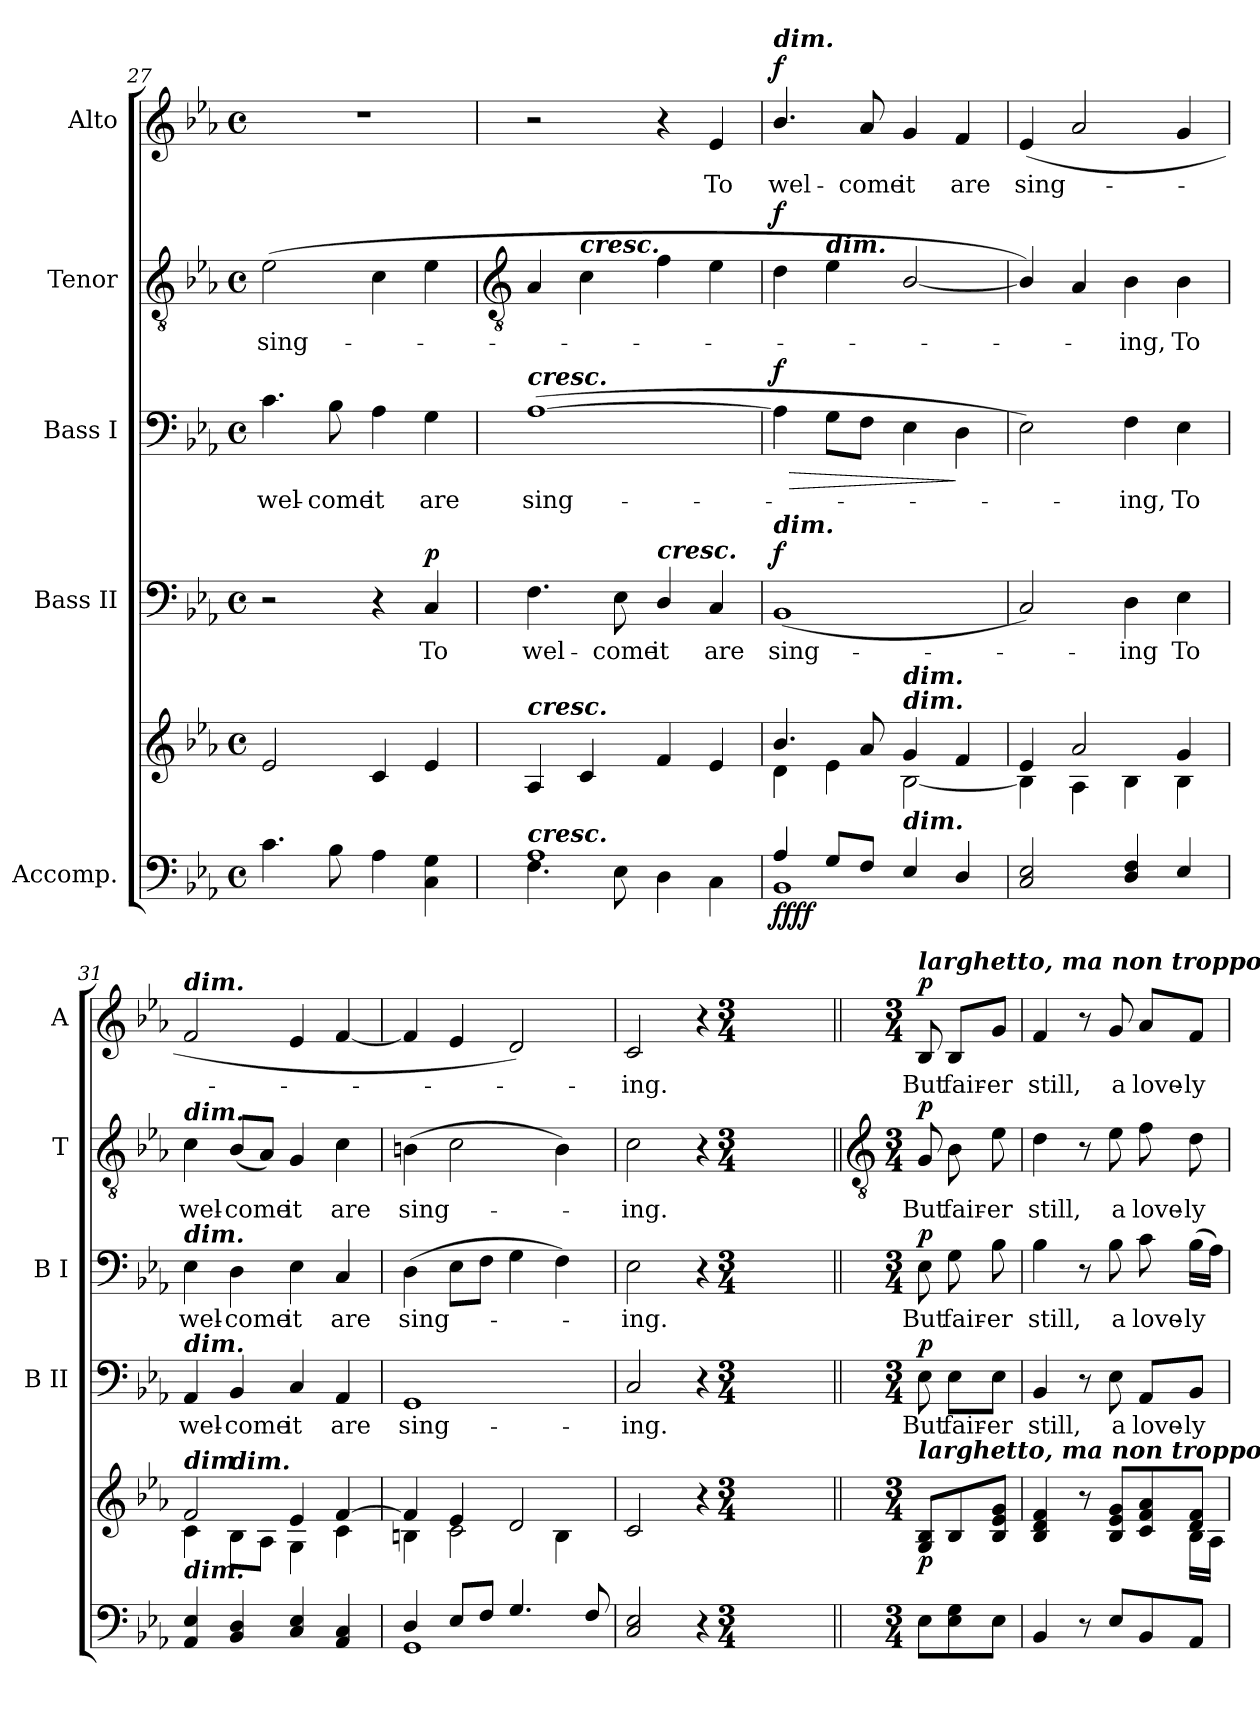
**kern	**kern	**dynam	**kern	**text	**dynam	**kern	**text	**dynam	**kern	**text	**dynam	**kern	**text	**dynam
*part5	*part5	*part5	*part4	*part4	*part4	*part3	*part3	*part3	*part2	*part2	*part2	*part1	*part1	*part1
*staff6	*staff5	*staff5/6	*staff4	*staff4	*staff4	*staff3	*staff3	*staff3	*staff2	*staff2	*staff2	*staff1	*staff1	*staff1
*I"Accomp.	*	*	*I"Bass II	*	*	*I"Bass I	*	*	*I"Tenor	*	*	*I"Alto	*	*
*	*	*	*I'B II	*	*	*I'B I	*	*	*I'T	*	*	*I'A	*	*
*clefF4	*clefG2	*	*clefF4	*	*	*clefF4	*	*	*clefGv2	*	*	*clefG2	*	*
*k[b-e-a-]	*k[b-e-a-]	*	*k[b-e-a-]	*	*	*k[b-e-a-]	*	*	*k[b-e-a-]	*	*	*k[b-e-a-]	*	*
*E-:	*E-:	*	*E-:	*	*	*E-:	*	*	*E-:	*	*	*E-:	*	*
*M4/4	*M4/4	*	*M4/4	*	*	*M4/4	*	*	*M4/4	*	*	*M4/4	*	*
*met(c)	*met(c)	*	*met(c)	*	*	*met(c)	*	*	*met(c)	*	*	*met(c)	*	*
=27	=27	=27	=27	=27	=27	=27	=27	=27	=27	=27	=27	=27	=27	=27
*	*^	*	*	*	*	*	*	*	*	*	*	*	*	*
!	!	!	!	!	!	!	!	!LO:LY:b	!	!	!LO:LY:b	!	!	!	!
4.c	2e-/	1ryy	.	2r	.	.	4.c	wel-	.	(>2e-	sing-	.	1r	.	.
!	!	!	!	!	!	!	!	!LO:LY:b	!	!	!	!	!	!	!
8B-	.	.	.	.	.	.	8B-	-come	.	.	.	.	.	.	.
!	!	!	!	!	!	!	!	!LO:LY:b	!	!	!	!	!	!	!
4A-	4c/	.	.	4r	.	.	4A-	it	.	4c	.	.	.	.	.
!	!	!	!	!	!LO:LY:b	!LO:DY:b	!	!LO:LY:b	!	!	!	!	!	!	!
4C 4G	4e-/	.	.	4C	To	p	4G	are	.	4e-	.	.	.	.	.
!!LO:LB:g=z
=28	=28	=28	=28	=28	=28	=28	=28	=28	=28	=28	=28	=28	=28	=28	=28
*	*	*	*	*	*	*	*	*	*	*clefGv2	*	*	*	*	*
*^	*	*	*	*	*	*	*	*	*	*	*	*	*	*	*
!	!	!	!	!	!	!	!	!LO:TX:a:Bi:t=cresc.	!	!	!	!	!	!	!	!
!	!	!LO:TX:a:Bi:t=cresc.	!	!	!	!	!	!	!	!	!	!	!	!	!	!
!LO:TX:a:Bi:t=cresc.	!	!	!	!	!	!	!	!	!	!	!	!	!	!	!	!
!	!	!	!	!	!	!LO:LY:b	!	!	!LO:LY:b	!	!	!	!	!	!	!
1A-/	4.F\	4A-/	1ryy	.	4.F	wel-	.	(>[1A-	sing-	.	4A-	.	.	2r	.	.
!	!	!	!	!	!	!	!	!	!	!	!LO:TX:a:Bi:t=cresc.	!	!	!	!	!
.	.	4c/	.	.	.	.	.	.	.	.	4c	.	.	.	.	.
!	!	!	!	!	!	!LO:LY:b	!	!	!	!	!	!	!	!	!	!
.	8E-\	.	.	.	8E-	-come	.	.	.	.	.	.	.	.	.	.
!	!	!	!	!	!LO:TX:a:Bi:t=cresc.	!	!	!	!	!	!	!	!	!	!	!
!	!	!	!	!	!	!LO:LY:b	!	!	!	!	!	!	!	!	!	!
.	4D\	4f/	.	.	4D/	it	.	.	.	.	4f	.	.	4r	.	.
!	!	!	!	!	!	!LO:LY:b	!	!	!	!	!	!	!	!	!LO:LY:b	!
.	4C\	4e-/	.	.	4C	are	.	.	.	.	4e-	.	.	4e-	To	.
=29	=29	=29	=29	=29	=29	=29	=29	=29	=29	=29	=29	=29	=29	=29	=29	=29
!	!	!	!	!	!	!	!	!	!	!	!	!	!	!LO:TX:a:Bi:t=dim.	!	!
!	!	!	!	!	!LO:TX:a:Bi:t=dim.	!	!	!	!	!	!	!	!	!	!	!
!	!	!	!	!LO:DY:b=2	!	!LO:LY:b	!	!	!	!LO:HP:b	!	!	!	!	!LO:LY:b	!
!	!	!	!	!LO:DY:n=1:b=2	!	!	!	!	!	!	!	!	!	!	!	!
!	!	!	!	!LO:DY:n=2:b	!	!	!	!	!	!	!	!	!	!	!	!
!	!	!	!	!LO:DY:n=3:b	!	!	!LO:DY:b	!	!	!LO:DY:n=1:b	!	!	!LO:DY:b	!	!	!LO:DY:b
4A-/	1BB-\	4.b-/	4d\	f f f f	(<1BB-	sing-	f	4A-]	.	> f	4d	.	f	4.b-/	wel-	f
!	!	!	!	!	!	!	!	!	!	!	!LO:TX:a:Bi:t=dim.	!	!	!	!	!
8G/L	.	.	4e-\	.	.	.	.	8GL	.	.	4e-	.	.	.	.	.
!	!	!	!	!	!	!	!	!	!	!	!	!	!	!	!LO:LY:b	!
8F/J	.	8a-/	.	.	.	.	.	8FJ	.	.	.	.	.	8a-	-come	.
!	!	!LO:TX:a:Bi:t=dim.	!	!	!	!	!	!	!	!	!	!	!	!	!	!
!	!	!LO:TX:a:Bi:t=dim.	!	!	!	!	!	!	!	!	!	!	!	!	!	!
!LO:TX:a:Bi:t=dim.	!	!	!	!	!	!	!	!	!	!	!	!	!	!	!	!
!	!	!	!	!	!	!	!	!	!	!	!	!	!	!	!LO:LY:b	!
4E-/	.	4g/	[2B-\	.	.	.	.	4E-	.	.	[2B-/	.	.	4g	it	.
!	!	!	!	!	!	!	!	!	!	!	!	!	!	!	!LO:LY:b	!
4D/	.	4f/	.	.	.	.	.	4D	.	]	.	.	.	4f	are	.
=30	=30	=30	=30	=30	=30	=30	=30	=30	=30	=30	=30	=30	=30	=30	=30	=30
!	!	!	!	!	!	!	!	!	!	!	!	!	!	!	!LO:LY:b	!
2C/ 2E-/	1ryy	4e-/	4B-\]	.	2C)	.	.	2E-)	.	.	4B-/])	.	.	(<4e-	sing-	.
.	.	2a-/	4A-\	.	.	.	.	.	.	.	4A-	.	.	2a-	.	.
!	!	!	!	!	!	!LO:LY:b	!	!	!LO:LY:b	!	!	!LO:LY:b	!	!	!	!
4D/ 4F/	.	.	4B-\	.	4D	ing	.	4F	ing,	.	4B-	ing,	.	.	.	.
!	!	!	!	!	!	!LO:LY:b	!	!	!LO:LY:b	!	!	!LO:LY:b	!	!	!	!
4E-/	.	4g/	4B-\	.	4E-	To	.	4E-	To	.	4B-	To	.	4g	.	.
=31	=31	=31	=31	=31	=31	=31	=31	=31	=31	=31	=31	=31	=31	=31	=31	=31
!	!	!	!	!	!	!	!	!	!	!	!	!	!	!LO:TX:a:Bi:t=dim.	!	!
!	!	!	!	!	!	!	!	!	!	!	!LO:TX:a:Bi:t=dim.	!	!	!	!	!
!	!	!	!	!	!	!	!	!LO:TX:a:Bi:t=dim.	!	!	!	!	!	!	!	!
!	!	!	!	!	!LO:TX:a:Bi:t=dim.	!	!	!	!	!	!	!	!	!	!	!
!	!	!LO:TX:a:Bi:t=dim.	!	!	!	!	!	!	!	!	!	!	!	!	!	!
!LO:TX:a:Bi:t=dim.	!	!	!	!	!	!	!	!	!	!	!	!	!	!	!	!
!	!	!	!	!	!	!LO:LY:b	!	!	!LO:LY:b	!	!	!LO:LY:b	!	!	!	!
4AA-/ 4E-/	1ryy	2f/	4c\	.	4AA-	wel-	.	4E-	wel-	.	4c	wel-	.	2f	.	.
!	!	!	!LO:TX:a:Bi:t=dim.	!	!	!	!	!	!	!	!	!	!	!	!	!
!	!	!	!	!	!	!LO:LY:b	!	!	!LO:LY:b	!	!	!LO:LY:b	!	!	!	!
4BB-/ 4D/	.	.	8B-\L	.	4BB-	-come	.	4D	-come	.	(<8B-L	-come	.	.	.	.
.	.	.	8A-\J	.	.	.	.	.	.	.	8A-J)	.	.	.	.	.
!	!	!	!	!	!	!LO:LY:b	!	!	!LO:LY:b	!	!	!LO:LY:b	!	!	!	!
4C/ 4E-/	.	4e-/	4G\	.	4C	it	.	4E-	it	.	4G	it	.	4e-	.	.
!	!	!	!	!	!	!LO:LY:b	!	!	!LO:LY:b	!	!	!LO:LY:b	!	!	!	!
4AA-/ 4C/	.	[4f/	4c\	.	4AA-	are	.	4C	are	.	4c	are	.	[4f	.	.
=32	=32	=32	=32	=32	=32	=32	=32	=32	=32	=32	=32	=32	=32	=32	=32	=32
!	!	!	!	!	!	!LO:LY:b	!	!	!LO:LY:b	!	!	!LO:LY:b	!	!	!	!
4D/	1GG\	4f/]	4Bn\	.	1GG	sing-	.	(>4D	sing-	.	(>4Bn	sing-	.	4f]	.	.
8E-/L	.	4e-/	2c\	.	.	.	.	8E-L	.	.	2c	.	.	4e-	.	.
8F/J	.	.	.	.	.	.	.	8FJ	.	.	.	.	.	.	.	.
4.G/	.	2d/	.	.	.	.	.	4G	.	.	.	.	.	2d)	.	.
.	.	.	4B\	.	.	.	.	4F)	.	.	4B)	.	.	.	.	.
8F/	.	.	.	.	.	.	.	.	.	.	.	.	.	.	.	.
=33	=33	=33	=33	=33	=33	=33	=33	=33	=33	=33	=33	=33	=33	=33	=33	=33
!	!	!	!	!	!	!LO:LY:b	!	!	!LO:LY:b	!	!	!LO:LY:b	!	!	!LO:LY:b	!
2C/ 2E-/	2ryy	2c/	2.ryy	.	2C	-ing.	.	2E-	ing.	.	2c	ing.	.	2c	ing.	.
4r	4ryy	4r	.	.	4r	.	.	4r	.	.	4r	.	.	4r	.	.
*v	*v	*	*	*	*	*	*	*	*	*	*	*	*	*	*	*
*M3/4	*M3/4	*	*	*M3/4	*	*	*M3/4	*	*	*M3/4	*	*	*M3/4	*	*
!!LO:LB:g=z
=34||	=34||	=34||	=34||	=34||	=34||	=34||	=34||	=34||	=34||	=34||	=34||	=34||	=34||	=34||	=34||
*	*	*	*	*	*	*	*	*	*	*clefGv2	*	*	*	*	*
*M3/4	*M3/4	*	*	*M3/4	*	*	*M3/4	*	*	*M3/4	*	*	*M3/4	*	*
*^	*	*	*	*	*	*	*	*	*	*	*	*	*	*	*
!	!	!	!	!	!	!	!	!	!	!	!	!	!	!LO:TX:a:Bi:t=larghetto, ma non troppo	!	!
!	!	!LO:TX:a:Bi:t=larghetto, ma non troppo	!	!	!	!	!	!	!	!	!	!	!	!	!	!
!	!	!	!	!LO:DY:b	!	!LO:LY:b	!LO:DY:b	!	!LO:LY:b	!LO:DY:b	!	!LO:LY:b	!LO:DY:b	!	!LO:LY:b	!LO:DY:b
*v	*v	*	*	*	*	*	*	*	*	*	*	*	*	*	*	*
8E-L	8G 8B-L	4.ryy	p	8E-	But	p	8E-	But	p	8G	But	p	8B-	But	p
!	!	!	!	!	!LO:LY:b	!	!	!LO:LY:b	!	!	!LO:LY:b	!	!	!LO:LY:b	!
8E- 8G	8B-	.	.	8E-\L	fair-	.	8G	fair-	.	8B-	fair-	.	8B-/L	fair-	.
!	!	!	!	!	!LO:LY:b	!	!	!LO:LY:b	!	!	!LO:LY:b	!	!	!LO:LY:b	!
8E-J	8B- 8e- 8gJ	.	.	8E-\J	-er	.	8B-	-er	.	8e-	-er	.	8g/J	-er	.
=35	=35	=35	=35	=35	=35	=35	=35	=35	=35	=35	=35	=35	=35	=35	=35
!	!	!	!	!	!LO:LY:b	!	!	!LO:LY:b	!	!	!LO:LY:b	!	!	!LO:LY:b	!
4BB-	4B- 4d 4f	4ryy	.	4BB-	still,	.	4B-	still,	.	4d	still,	.	4f	still,	.
8r	8r	4ryy	.	8r	.	.	8r	.	.	8r	.	.	8r	.	.
!	!	!	!	!	!LO:LY:b	!	!	!LO:LY:b	!	!	!LO:LY:b	!	!	!LO:LY:b	!
8E-L	8B- 8e- 8gL	.	.	8E-	a	.	8B-	a	.	8e-	a	.	8g	a	.
!	!	!	!	!	!LO:LY:b	!	!	!LO:LY:b	!	!	!LO:LY:b	!	!	!LO:LY:b	!
8BB-	8c 8f 8a-	8ryy	.	8AA-/L	love-	.	8c	love-	.	8f	love-	.	8a-/L	love-	.
!	!	!	!	!	!LO:LY:b	!	!	!LO:LY:b	!	!	!LO:LY:b	!	!	!LO:LY:b	!
8AA-J	8d 8fJ	16B-\LL	.	8BB-/J	-ly	.	(>16B-LL	-ly	.	8d	-ly	.	8f/J	-ly	.
.	.	16A-\JJ	.	.	.	.	16A-JJ)	.	.	.	.	.	.	.	.
*	*v	*v	*	*	*	*	*	*	*	*	*	*	*	*	*
=	=	=	=	=	=	=	=	=	=	=	=	=	=	=
*-	*-	*-	*-	*-	*-	*-	*-	*-	*-	*-	*-	*-	*-	*-
